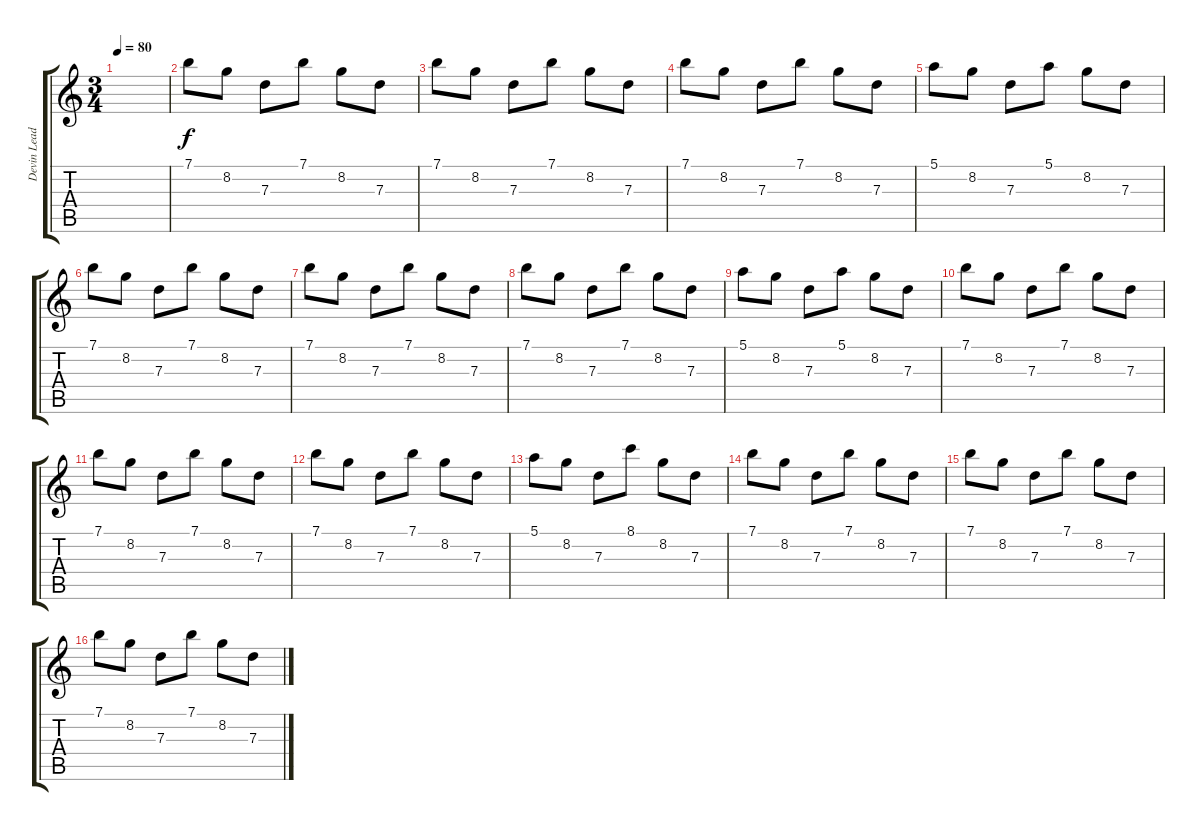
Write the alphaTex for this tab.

\track ("Devin Lead" "Devin Lead") {instrument overdrivenguitar}
\staff {score tabs}
\tuning (E4 B3 G3 D3 A2 E2) {hide}
\ts (3 4)
\tempo 80
\clef g2
\ks c
|
7.1.8 8.2.8 7.3.8 7.1.8 8.2.8 7.3.8 |
7.1.8 8.2.8 7.3.8 7.1.8 8.2.8 7.3.8 |
7.1.8 8.2.8 7.3.8 7.1.8 8.2.8 7.3.8 |
5.1.8 8.2.8 7.3.8 5.1.8 8.2.8 7.3.8 |
7.1.8 8.2.8 7.3.8 7.1.8 8.2.8 7.3.8 |
7.1.8 8.2.8 7.3.8 7.1.8 8.2.8 7.3.8 |
7.1.8 8.2.8 7.3.8 7.1.8 8.2.8 7.3.8 |
5.1.8 8.2.8 7.3.8 5.1.8 8.2.8 7.3.8 |
7.1.8 8.2.8 7.3.8 7.1.8 8.2.8 7.3.8 |
7.1.8 8.2.8 7.3.8 7.1.8 8.2.8 7.3.8 |
7.1.8 8.2.8 7.3.8 7.1.8 8.2.8 7.3.8 |
5.1.8 8.2.8 7.3.8 8.1.8 8.2.8 7.3.8 |
7.1.8 8.2.8 7.3.8 7.1.8 8.2.8 7.3.8 |
7.1.8 8.2.8 7.3.8 7.1.8 8.2.8 7.3.8 |
7.1.8 8.2.8 7.3.8 7.1.8 8.2.8 7.3.8
